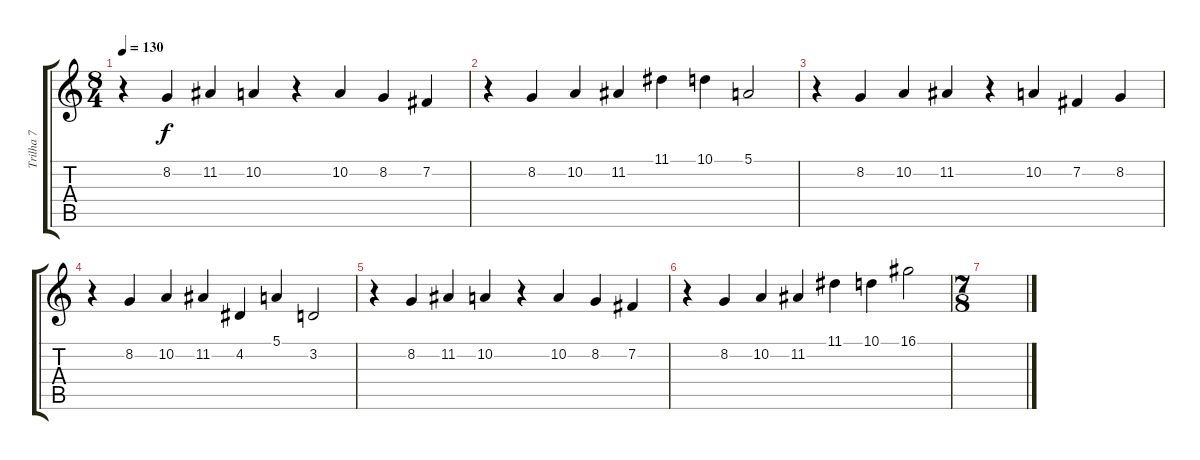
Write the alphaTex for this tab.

\track ("Trilha 7" "Trilha 7") {instrument violin}
\staff {score tabs}
\tuning (E4 B3 G3 D3 A2 E2) {hide}
\ts (8 4)
\tempo 130
\clef g2
\ks c
r.4{dy f} 8.2.4 11.2.4 10.2.4 r.4 10.2.4 8.2.4 7.2.4 |
r.4 8.2.4 10.2.4 11.2.4 11.1.4 10.1.4 5.1.2 |
r.4 8.2.4 10.2.4 11.2.4 r.4 10.2.4 7.2.4 8.2.4 |
r.4 8.2.4 10.2.4 11.2.4 4.2.4 5.1.4 3.2.2 |
r.4 8.2.4 11.2.4 10.2.4 r.4 10.2.4 8.2.4 7.2.4 |
r.4 8.2.4 10.2.4 11.2.4 11.1.4 10.1.4 16.1.2 |
\ts (7 8)
